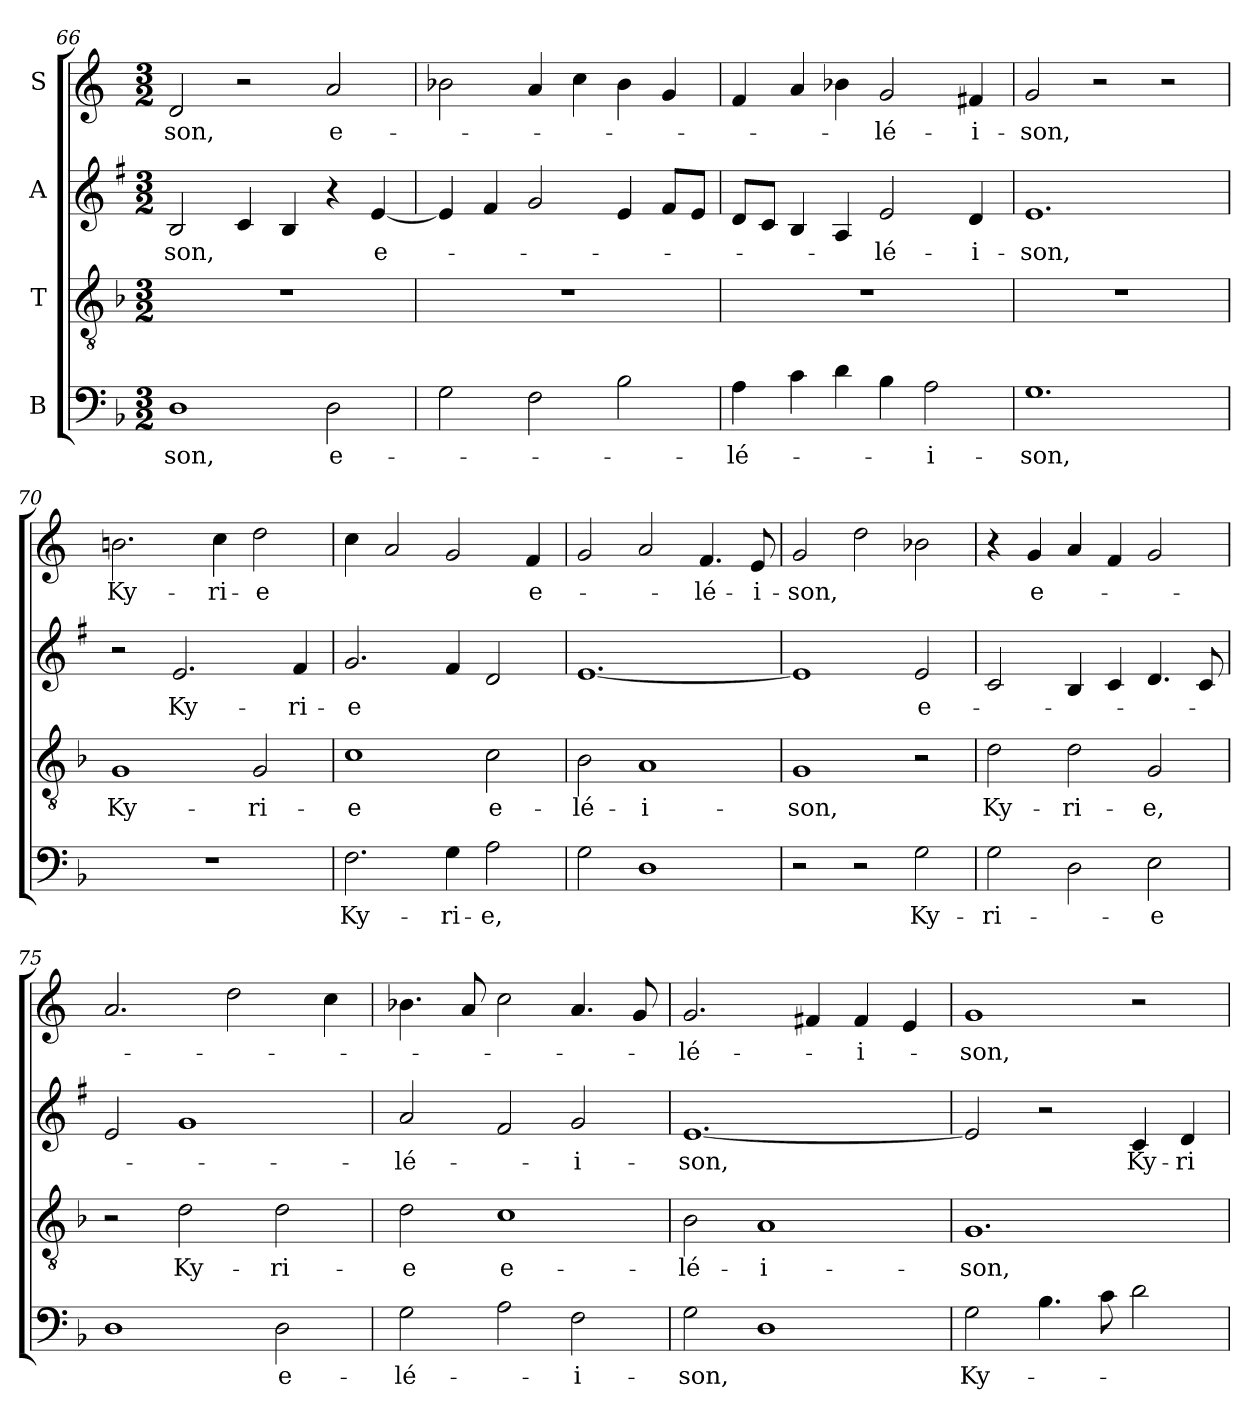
**kern	**text	**kern	**text	**kern	**text	**kern	**text
*part4	*part4	*part3	*part3	*part2	*part2	*part1	*part1
*staff4	*staff4	*staff3	*staff3	*staff2	*staff2	*staff1	*staff1
*I"B	*	*I"T	*	*I"A	*	*I"S	*
*clefF4	*	*clefGv2	*	*clefG2	*	*clefG2	*
*	*	*	*	*ITrd1c2	*	*	*
*k[b-]	*	*k[b-]	*	*k[b-]	*	*k[]	*
*F:	*	*F:	*	*F:	*	*C:	*
*M3/2	*	*M3/2	*	*M3/2	*	*M3/2	*
=66	=66	=66	=66	=66	=66	=66	=66
!	!LO:LY:b	!	!	!	!LO:LY:b	!	!LO:LY:b
1D	-son,	1.r	.	2A/	-son,	2d/	-son,
.	.	.	.	4B-/	.	2r	.
.	.	.	.	4A/	.	.	.
!	!LO:LY:b	!	!	!	!	!	!LO:LY:b
2D\	e-	.	.	4r	.	2a/	e-
!	!	!	!	!	!LO:LY:b	!	!
.	.	.	.	[4d/	e-	.	.
!!LO:LB:g=z
=67	=67	=67	=67	=67	=67	=67	=67
2G\	.	1.r	.	4d/]	.	2b-\	.
.	.	.	.	4e/	.	.	.
2F\	.	.	.	2f/	.	4a/	.
.	.	.	.	.	.	4cc\	.
2B-\	.	.	.	4d/	.	4b-\	.
.	.	.	.	8e/L	.	4g/	.
.	.	.	.	8d/J	.	.	.
=68	=68	=68	=68	=68	=68	=68	=68
!	!LO:LY:b	!	!	!	!	!	!
4A\	-lé-	1.r	.	8c/L	.	4f/	.
.	.	.	.	8B-/J	.	.	.
4c\	.	.	.	4A/	.	4a/	.
4d\	.	.	.	4G/	.	4b-\	.
!	!	!	!	!	!LO:LY:b	!	!LO:LY:b
4B-\	.	.	.	2d/	-lé-	2g/	-lé-
!	!LO:LY:b	!	!	!	!	!	!
2A\	-i-	.	.	.	.	.	.
!	!	!	!	!	!LO:LY:b	!	!LO:LY:b
.	.	.	.	4c/	-i-	4f#/	-i-
=69	=69	=69	=69	=69	=69	=69	=69
!	!LO:LY:b	!	!	!	!LO:LY:b	!	!LO:LY:b
1.G	-son,	1.r	.	1.d	-son,	2g/	-son,
.	.	.	.	.	.	2r	.
.	.	.	.	.	.	2r	.
=70	=70	=70	=70	=70	=70	=70	=70
!	!	!	!LO:LY:b	!	!	!	!LO:LY:b
1.r	.	1G	Ky-	2r	.	2.bn\	Ky-
!	!	!	!	!	!LO:LY:b	!	!
.	.	.	.	2.d/	Ky-	.	.
!	!	!	!	!	!	!	!LO:LY:b
.	.	.	.	.	.	4cc\	-ri-
!	!	!	!LO:LY:b	!	!	!	!LO:LY:b
.	.	2G/	-ri-	.	.	2dd\	-e
!	!	!	!	!	!LO:LY:b	!	!
.	.	.	.	4e/	-ri-	.	.
!!LO:PB:g=z
=71	=71	=71	=71	=71	=71	=71	=71
!	!LO:LY:b	!	!LO:LY:b	!	!LO:LY:b	!	!
2.F\	Ky-	1c	-e	2.f/	-e	4cc\	.
.	.	.	.	.	.	2a/	.
!	!LO:LY:b	!	!	!	!	!	!
4G\	-ri-	.	.	4e/	.	2g/	.
!	!LO:LY:b	!	!LO:LY:b	!	!	!	!
2A\	-e,	2c\	e-	2c/	.	.	.
!	!	!	!	!	!	!	!LO:LY:b
.	.	.	.	.	.	4f/	e-
=72	=72	=72	=72	=72	=72	=72	=72
!	!	!	!LO:LY:b	!	!	!	!
2G\	.	2B-\	-lé-	[1.d	.	2g/	.
!	!	!	!LO:LY:b	!	!	!	!
1D	.	1A	-i-	.	.	2a/	.
!	!	!	!	!	!	!	!LO:LY:b
.	.	.	.	.	.	4.f/	-lé-
!	!	!	!	!	!	!	!LO:LY:b
.	.	.	.	.	.	8e/	-i-
=73	=73	=73	=73	=73	=73	=73	=73
!	!	!	!LO:LY:b	!	!	!	!LO:LY:b
2r	.	1G	-son,	1d]	.	2g/	-son,
2r	.	.	.	.	.	2dd\	.
!	!LO:LY:b	!	!	!	!LO:LY:b	!	!
2G\	Ky-	2r	.	2d/	e-	2b-\	.
=74	=74	=74	=74	=74	=74	=74	=74
!	!LO:LY:b	!	!LO:LY:b	!	!	!	!
2G\	-ri-	2d\	Ky-	2B-/	.	4r	.
!	!	!	!	!	!	!	!LO:LY:b
.	.	.	.	.	.	4g/	e-
!	!	!	!LO:LY:b	!	!	!	!
2D\	.	2d\	-ri-	4A/	.	4a/	.
.	.	.	.	4B-/	.	4f/	.
!	!LO:LY:b	!	!LO:LY:b	!	!	!	!
2E\	-e	2G/	-e,	4.c/	.	2g/	.
.	.	.	.	8B-/	.	.	.
!!LO:LB:g=z
=75	=75	=75	=75	=75	=75	=75	=75
1D	.	2r	.	2d/	.	2.a/	.
!	!	!	!LO:LY:b	!	!	!	!
.	.	2d\	Ky-	1f	.	.	.
.	.	.	.	.	.	2dd\	.
!	!LO:LY:b	!	!LO:LY:b	!	!	!	!
2D\	e-	2d\	-ri-	.	.	.	.
.	.	.	.	.	.	4cc\	.
=76	=76	=76	=76	=76	=76	=76	=76
!	!LO:LY:b	!	!LO:LY:b	!	!LO:LY:b	!	!
2G\	-lé-	2d\	-e	2g/	-lé-	4.b-\	.
.	.	.	.	.	.	8a/	.
!	!	!	!LO:LY:b	!	!	!	!
2A\	.	1c	e-	2e/	.	2cc\	.
!	!LO:LY:b	!	!	!	!LO:LY:b	!	!
2F\	-i-	.	.	2f/	-i-	4.a/	.
.	.	.	.	.	.	8g/	.
=77	=77	=77	=77	=77	=77	=77	=77
!	!LO:LY:b	!	!LO:LY:b	!	!LO:LY:b	!	!LO:LY:b
2G\	-son,	2B-\	-lé-	[1.d	-son,	2.g/	-lé-
!	!	!	!LO:LY:b	!	!	!	!
1D	.	1A	-i-	.	.	.	.
.	.	.	.	.	.	4f#/	.
!	!	!	!	!	!	!	!LO:LY:b
.	.	.	.	.	.	4f#/	-i-
.	.	.	.	.	.	4e/	.
=78	=78	=78	=78	=78	=78	=78	=78
!	!LO:LY:b	!	!LO:LY:b	!	!	!	!LO:LY:b
2G\	Ky-	1.G	-son,	2d/]	.	1g	-son,
4.B-\	.	.	.	2r	.	.	.
8c\	.	.	.	.	.	.	.
!	!	!	!	!	!LO:LY:b	!	!
2d\	.	.	.	4B-/	Ky-	2r	.
!	!	!	!	!	!LO:LY:b	!	!
.	.	.	.	4c/	-ri-	.	.
=	=	=	=	=	=	=	=
*-	*-	*-	*-	*-	*-	*-	*-
